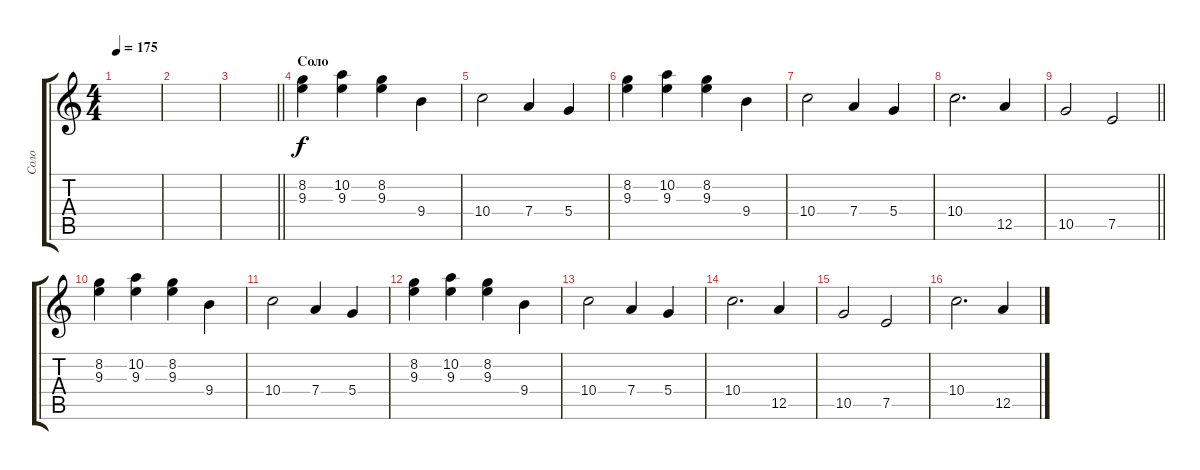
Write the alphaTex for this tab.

\track ("Соло" "Соло") {instrument electricguitarclean}
\staff {score tabs}
\tuning (E4 B3 G3 D3 A2 E2) {hide}
\ts (4 4)
\tempo 175
\clef g2
\ks c
|
|
\barLineRight lightlight
|
\section ("" "Соло")
(8.2 9.3).4 (10.2 9.3).4 (8.2 9.3).4 9.4.4 |
10.4.2 7.4.4 5.4.4 |
(8.2 9.3).4 (10.2 9.3).4 (8.2 9.3).4 9.4.4 |
10.4.2 7.4.4 5.4.4 |
10.4.2{d} 12.5.4 |
\barLineRight lightlight
10.5.2 7.5.2 |
\section ("" " ")
(8.2 9.3).4 (10.2 9.3).4 (8.2 9.3).4 9.4.4 |
10.4.2 7.4.4 5.4.4 |
(8.2 9.3).4 (10.2 9.3).4 (8.2 9.3).4 9.4.4 |
10.4.2 7.4.4 5.4.4 |
10.4.2{d} 12.5.4 |
10.5.2 7.5.2 |
10.4.2{d} 12.5.4
